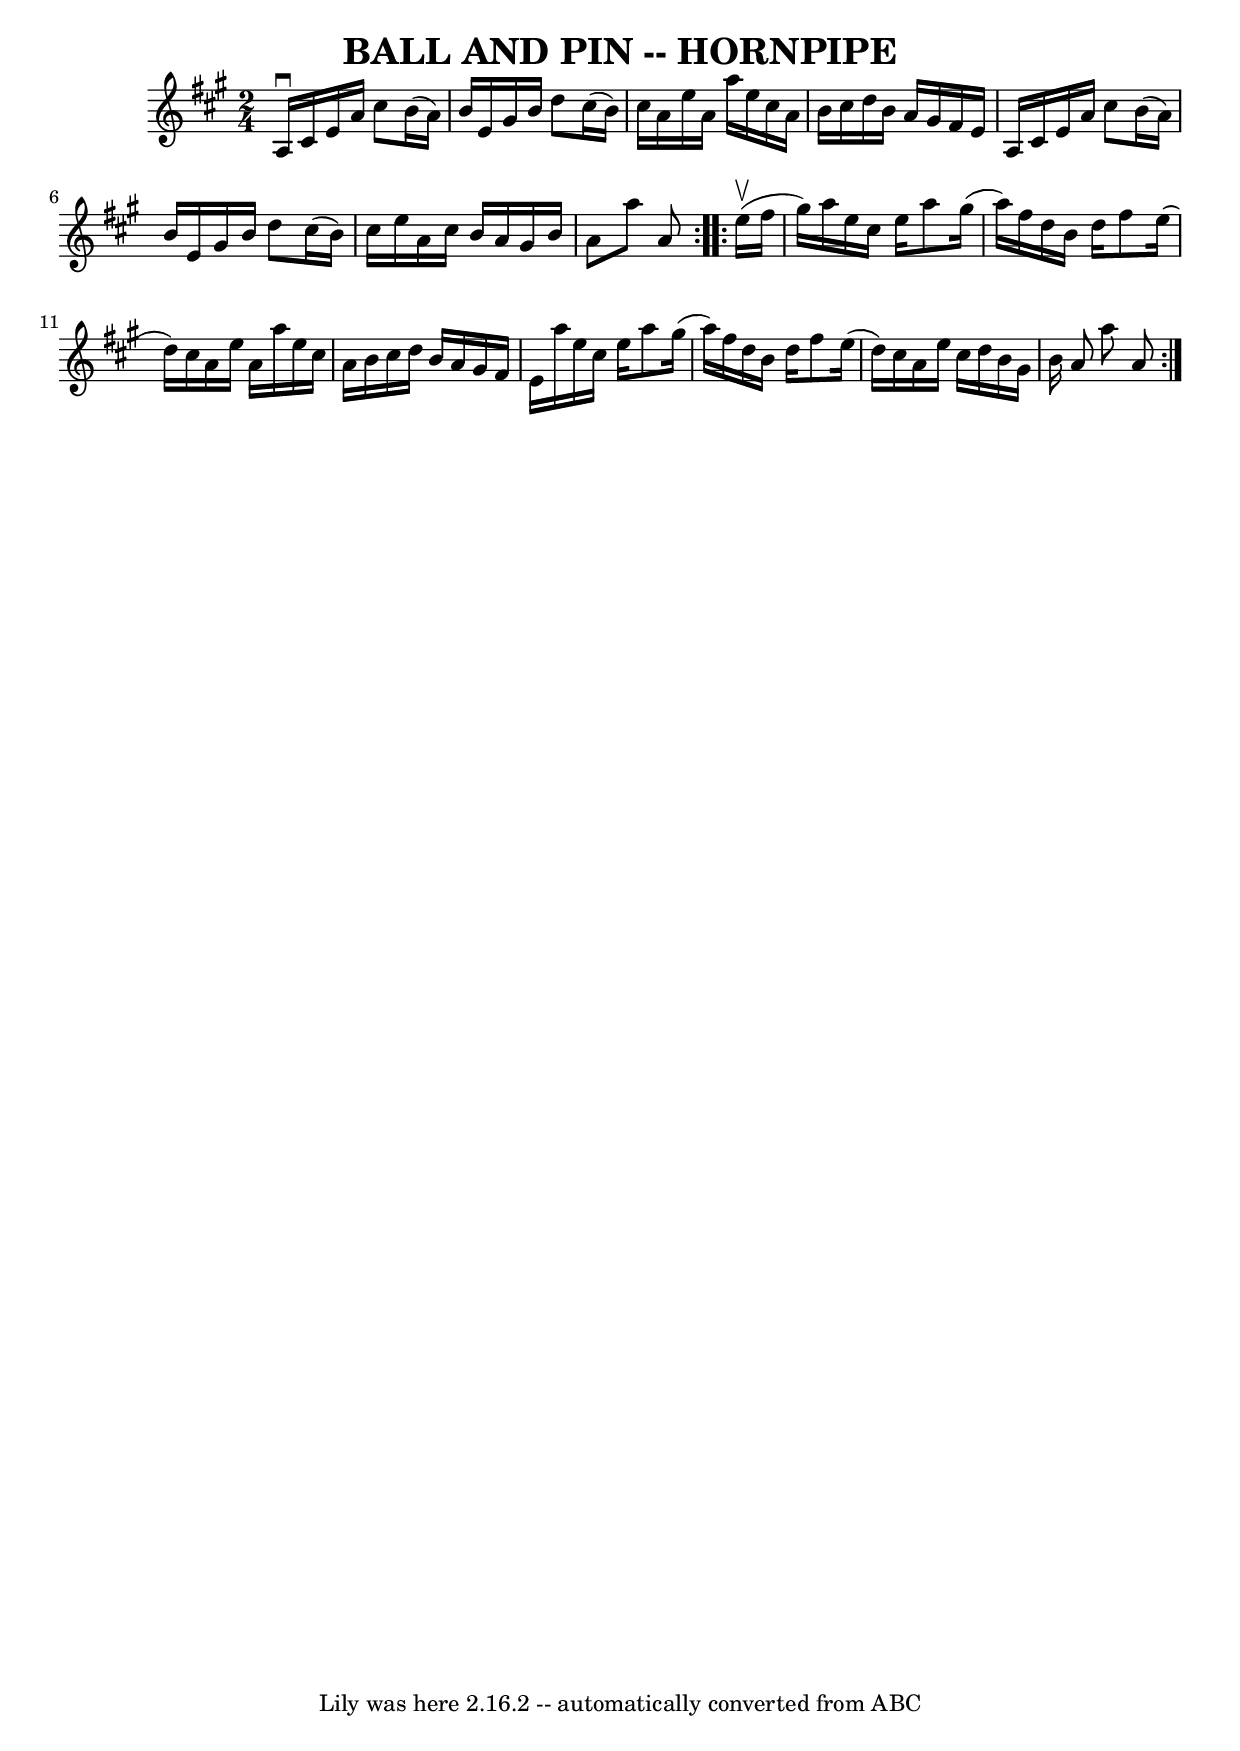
\version "2.16.2"
\include "Mammoth.ily"
\header {
  %% book = "Ryan's Mammoth Collection of Fiddle Tunes"
  crossRefNumber = "1"
  footnotes = ""
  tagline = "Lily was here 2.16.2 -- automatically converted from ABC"
  title = "BALL AND PIN -- HORNPIPE"

}
voicedefault =  {



  \repeat volta 2 {

    \time 2/4 
    \key a \major a16^\downbow cis'16 e'16 a'16 cis''8    
    b'16 (a'16)   |
    b'16 e'16 gis'16 b'16 d''8    
    cis''16 (b'16)   |
    cis''16 a'16 e''16 a'16 a''16    
    e''16 cis''16 a'16    |
    b'16 cis''16 d''16 b'16 a'16 
    gis'16 fis'16 e'16    |
    |
    a16 cis'16 e'16    
    a'16 cis''8 b'16 (a'16)   |
    b'16 e'16 gis'16 b'16 
    d''8 cis''16 (b'16)   |
    cis''16 e''16 a'16    
    cis''16 b'16 a'16 gis'16 b'16    |
    a'8 a''8 a'8    
  } 
  
  \repeat volta 2 {
    e''16 (^\upbow fis''16 gis''16)       
    |
    a''16 e''16 cis''16 e''16 a''8 gis''16 (a''16)  
    |
    fis''16 d''16 b'16 d''16 fis''8 e''16 (d''16)  
    |
    cis''16 a'16 e''16 a'16 a''16 e''16 cis''16    
    a'16    |
    b'16 cis''16 d''16 b'16 a'16 gis'16 fis'16 
    e'16    |
    |
    a''16 e''16 cis''16 e''16 a''8   
    gis''16 (a''16)   |
    fis''16 d''16 b'16 d''16 fis''8 
    e''16 (d''16)   |
    cis''16 a'16 e''16 cis''16    
    d''16 b'16 gis'16 b'16    |
    a'8 a''8 a'8    
  }   

}

\score{
  <<

    \context Staff="default"
    {
      \voicedefault 
      
    }

  >>
  \layout {
    
  }
  \midi {
  }

}
